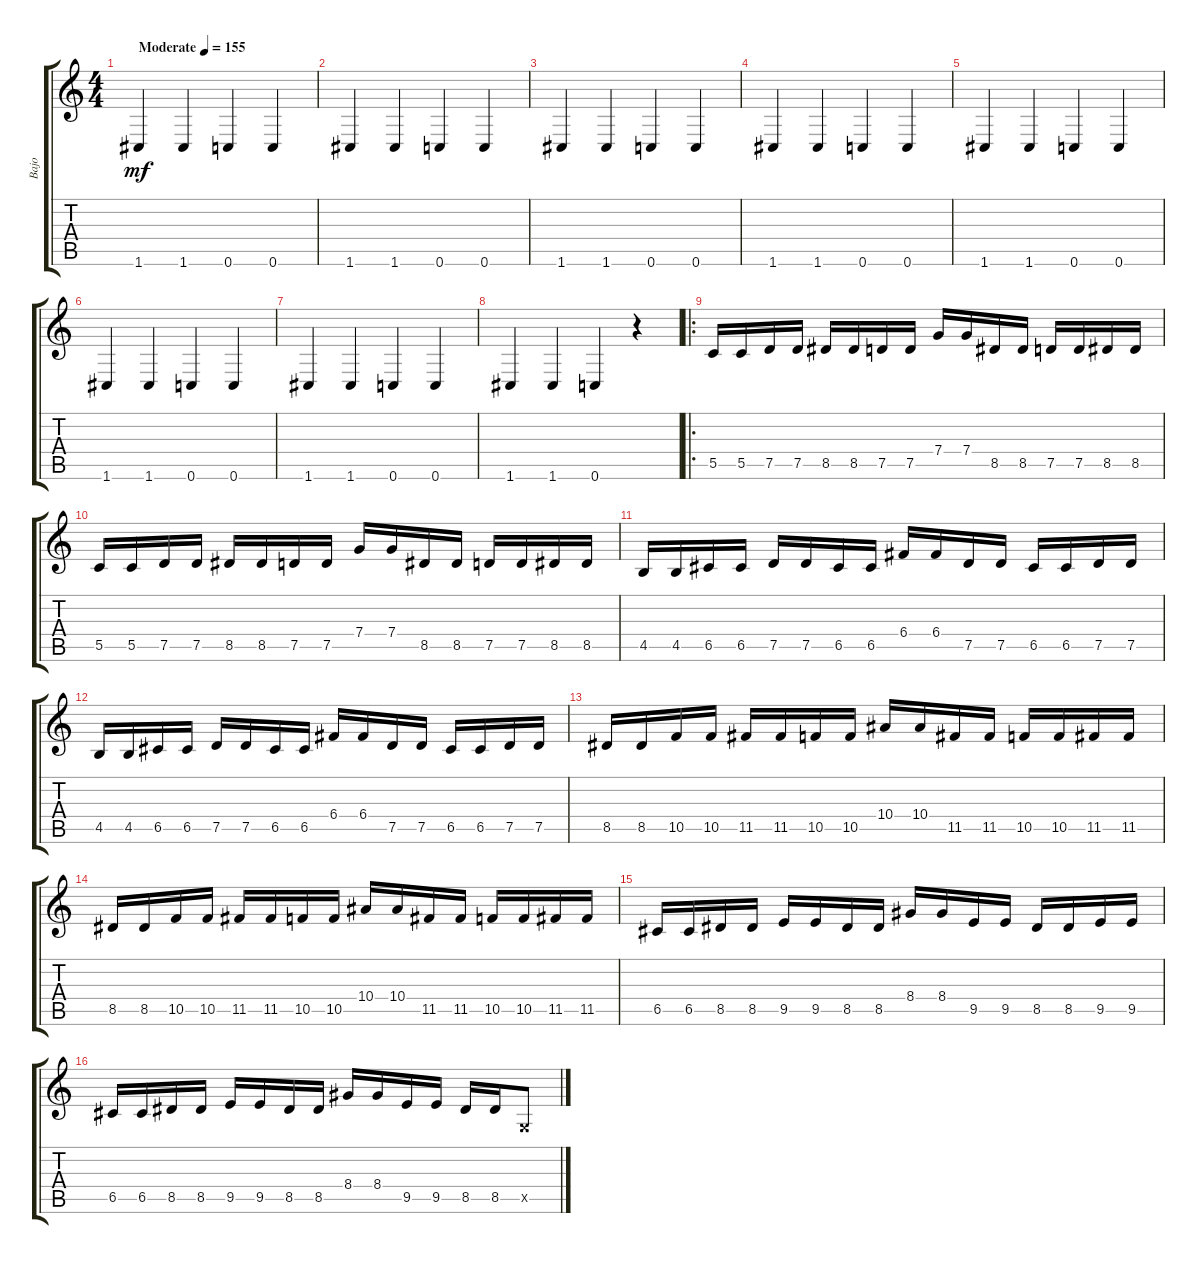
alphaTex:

\track ("Bajo" "Bajo") {instrument electricbassfinger}
\staff {score tabs}
\tuning (D4 A3 F3 C3 G2 C2) {hide}
\ts (4 4)
\tempo (155 "Moderate")
\clef g2
\ks c
1.6.4{dy mf instrument electricbassfinger} 1.6.4 0.6.4 0.6.4 |
1.6.4 1.6.4 0.6.4 0.6.4 |
1.6.4 1.6.4 0.6.4 0.6.4 |
1.6.4 1.6.4 0.6.4 0.6.4 |
1.6.4 1.6.4 0.6.4 0.6.4 |
1.6.4 1.6.4 0.6.4 0.6.4 |
1.6.4 1.6.4 0.6.4 0.6.4 |
1.6.4 1.6.4 0.6.4 r.4 |
\ro
5.5.16 5.5.16 7.5.16 7.5.16 8.5.16 8.5.16 7.5.16 7.5.16 7.4.16 7.4.16 8.5.16 8.5.16 7.5.16 7.5.16 8.5.16 8.5.16 |
5.5.16 5.5.16 7.5.16 7.5.16 8.5.16 8.5.16 7.5.16 7.5.16 7.4.16 7.4.16 8.5.16 8.5.16 7.5.16 7.5.16 8.5.16 8.5.16 |
4.5.16 4.5.16 6.5.16 6.5.16 7.5.16 7.5.16 6.5.16 6.5.16 6.4.16 6.4.16 7.5.16 7.5.16 6.5.16 6.5.16 7.5.16 7.5.16 |
4.5.16 4.5.16 6.5.16 6.5.16 7.5.16 7.5.16 6.5.16 6.5.16 6.4.16 6.4.16 7.5.16 7.5.16 6.5.16 6.5.16 7.5.16 7.5.16 |
8.5.16 8.5.16 10.5.16 10.5.16 11.5.16 11.5.16 10.5.16 10.5.16 10.4.16 10.4.16 11.5.16 11.5.16 10.5.16 10.5.16 11.5.16 11.5.16 |
8.5.16 8.5.16 10.5.16 10.5.16 11.5.16 11.5.16 10.5.16 10.5.16 10.4.16 10.4.16 11.5.16 11.5.16 10.5.16 10.5.16 11.5.16 11.5.16 |
6.5.16 6.5.16 8.5.16 8.5.16 9.5.16 9.5.16 8.5.16 8.5.16 8.4.16 8.4.16 9.5.16 9.5.16 8.5.16 8.5.16 9.5.16 9.5.16 |
6.5.16 6.5.16 8.5.16 8.5.16 9.5.16 9.5.16 8.5.16 8.5.16 8.4.16 8.4.16 9.5.16 9.5.16 8.5.16 8.5.16 0.5{x}.8
